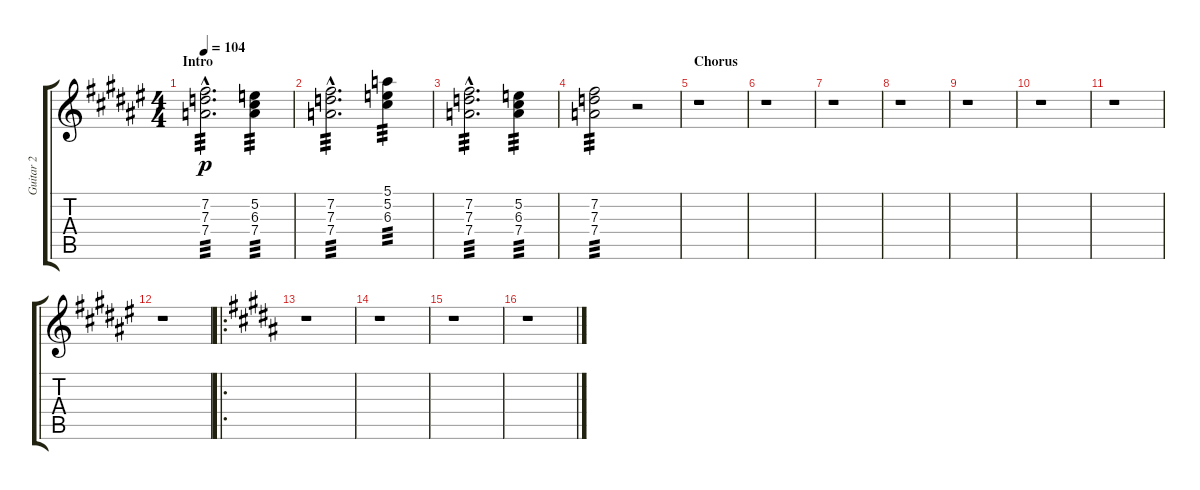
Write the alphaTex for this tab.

\track ("Guitar 2" "Guitar 2") {instrument distortionguitar}
\staff {score tabs}
\tuning (E4 B3 G3 D3 A2 E2) {hide}
\ts (4 4)
\section ("" "Intro")
\tempo 104
\clef g2
\ks f#
(7.2{hac} 7.3{hac} 7.4{hac}).2{d tp 3 dy p instrument distortionguitar} (5.2 6.3 7.4).4{tp 3} |
(7.2{hac} 7.3{hac} 7.4{hac}).2{d tp 3} (5.1 5.2 6.3).4{tp 3} |
(7.2{hac} 7.3{hac} 7.4{hac}).2{d tp 3} (5.2 6.3 7.4).4{tp 3} |
(7.2 7.3 7.4).2{tp 3} r.2 |
\section ("" "Chorus")
r.1 |
r.1 |
r.1 |
r.1 |
r.1 |
r.1 |
r.1 |
r.1 |
\ro
\ks b
r.1 |
r.1 |
r.1 |
r.1
